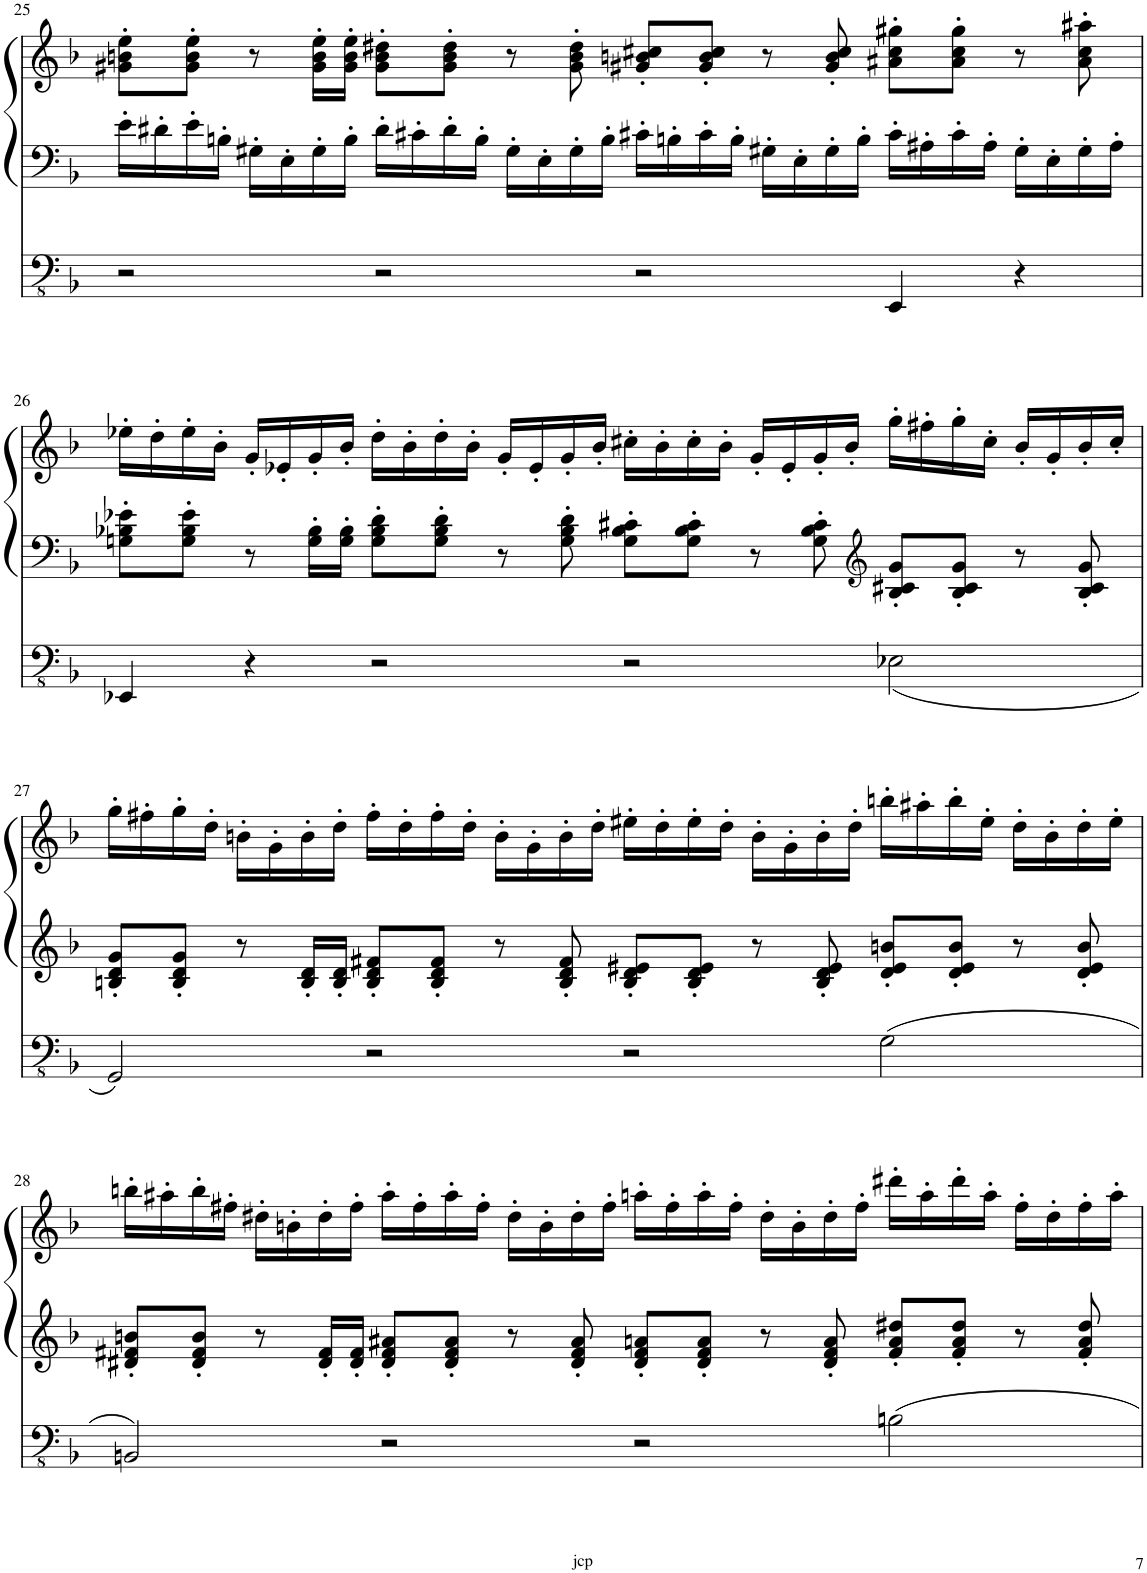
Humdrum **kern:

**kern	**kern	**kern
*part1	*part1	*part1
*staff3	*staff2	*staff1
*I"Orgue à tuyaux	*	*
*I'Org.	*	*
!!LO:PB:g=z
*clefFv4	*clefF4	*clefG2
*k[b-]	*k[b-]	*k[b-]
*M4/2	*M4/2	*M4/2
=25	=25	=25
2r	16e'\LL	8g#X\' 8bn\' 8ee\'L
.	16d#X'\	.
.	16e'\	8g#\' 8b\' 8ee\'J
.	16Bn'\JJ	.
.	16G#X'\LL	8r
.	16E'\	.
.	16G#'\	16g#\' 16b\' 16ee\'LL
.	16B'\JJ	16g#\' 16b\' 16ee\'JJ
2r	16d#'\LL	8g#\' 8b\' 8dd#X\'L
.	16c#X'\	.
.	16d#'\	8g#\' 8b\' 8dd#\'J
.	16B'\JJ	.
.	16G#'\LL	8r
.	16E'\	.
.	16G#'\	8g#\' 8b\' 8dd#\'
.	16B'\JJ	.
2r	16c#X'\LL	8g#X/' 8bn/' 8cc#X/'L
.	16Bn'\	.
.	16c#'\	8g#/' 8b/' 8cc#/'J
.	16B'\JJ	.
.	16G#X'\LL	8r
.	16E'\	.
.	16G#'\	8g#/' 8b/' 8cc#/'
.	16B'\JJ	.
4EEE/	16c#'\LL	8a#X\' 8cc#\' 8gg#X\'L
.	16A#X'\	.
.	16c#'\	8a#\' 8cc#\' 8gg#\'J
.	16A#'\JJ	.
4r	16G#'\LL	8r
.	16E'\	.
.	16G#'\	8a#\' 8cc#\' 8aa#X\'
.	16A#'\JJ	.
!!LO:LB:g=z
=26	=26	=26
4EEE-X/	8Gn\' 8B-X\' 8e-X\'L	16ee-X'\LL
.	.	16dd'\
.	8G\' 8B-\' 8e-\'J	16ee-'\
.	.	16b-'\JJ
4r	8r	16g'/LL
.	.	16e-X'/
.	16G\' 16B-\'LL	16g'/
.	16G\' 16B-\'JJ	16b-'/JJ
2r	8G\' 8B-\' 8d\'L	16dd'\LL
.	.	16b-'\
.	8G\' 8B-\' 8d\'J	16dd'\
.	.	16b-'\JJ
.	8r	16g'/LL
.	.	16e-'/
.	8G\' 8B-\' 8d\'	16g'/
.	.	16b-'/JJ
2r	8G\' 8B-\' 8c#X\'L	16cc#X'\LL
.	.	16b-'\
.	8G\' 8B-\' 8c#\'J	16cc#'\
.	.	16b-'\JJ
.	8r	16g'/LL
.	.	16e-'/
.	8G\' 8B-\' 8c#\'	16g'/
.	.	16b-'/JJ
*	*clefG2	*
2EE-X\	8B-/' 8c#X/' 8g/'L	16gg'\LL
.	.	16ff#X'\
.	8B-/' 8c#/' 8g/'J	16gg'\
.	.	16cc#'\JJ
.	8r	16b-'/LL
.	.	16g'/
.	8B-/' 8c#/' 8g/'	16b-'/
.	.	16cc#'/JJ
!!LO:LB:g=z
=27	=27	=27
2GGG/	8Bn/' 8d/' 8g/'L	16gg'\LL
.	.	16ff#X'\
.	8B/' 8d/' 8g/'J	16gg'\
.	.	16dd'\JJ
.	8r	16bn'\LL
.	.	16g'\
.	16B/' 16d/'LL	16b'\
.	16B/' 16d/'JJ	16dd'\JJ
2r	8B/' 8d/' 8f#X/'L	16ff#'\LL
.	.	16dd'\
.	8B/' 8d/' 8f#/'J	16ff#'\
.	.	16dd'\JJ
.	8r	16b'\LL
.	.	16g'\
.	8B/' 8d/' 8f#/'	16b'\
.	.	16dd'\JJ
2r	8B/' 8d/' 8e#X/'L	16ee#X'\LL
.	.	16dd'\
.	8B/' 8d/' 8e#/'J	16ee#'\
.	.	16dd'\JJ
.	8r	16b'\LL
.	.	16g'\
.	8B/' 8d/' 8e#/'	16b'\
.	.	16dd'\JJ
2GG\	8d/' 8e#/' 8bn/'L	16bbn'\LL
.	.	16aa#X'\
.	8d/' 8e#/' 8b/'J	16bb'\
.	.	16ee#'\JJ
.	8r	16dd'\LL
.	.	16b'\
.	8d/' 8e#/' 8b/'	16dd'\
.	.	16ee#'\JJ
!!LO:LB:g=z
=28	=28	=28
2BBBn/	8d#X/' 8f#X/' 8bn/'L	16bbn'\LL
.	.	16aa#X'\
.	8d#/' 8f#/' 8b/'J	16bb'\
.	.	16ff#X'\JJ
.	8r	16dd#X'\LL
.	.	16bn'\
.	16d#/' 16f#/'LL	16dd#'\
.	16d#/' 16f#/'JJ	16ff#'\JJ
2r	8d#/' 8f#/' 8a#X/'L	16aa#'\LL
.	.	16ff#'\
.	8d#/' 8f#/' 8a#/'J	16aa#'\
.	.	16ff#'\JJ
.	8r	16dd#'\LL
.	.	16b'\
.	8d#/' 8f#/' 8a#/'	16dd#'\
.	.	16ff#'\JJ
2r	8d#/' 8f#/' 8an/'L	16aan'\LL
.	.	16ff#'\
.	8d#/' 8f#/' 8a/'J	16aa'\
.	.	16ff#'\JJ
.	8r	16dd#'\LL
.	.	16b'\
.	8d#/' 8f#/' 8a/'	16dd#'\
.	.	16ff#'\JJ
2BBn\	8f#/' 8a/' 8dd#X/'L	16ddd#X'\LL
.	.	16aa'\
.	8f#/' 8a/' 8dd#/'J	16ddd#'\
.	.	16aa'\JJ
.	8r	16ff#'\LL
.	.	16dd#'\
.	8f#/' 8a/' 8dd#/'	16ff#'\
.	.	16aa'\JJ
=	=	=
*-	*-	*-
